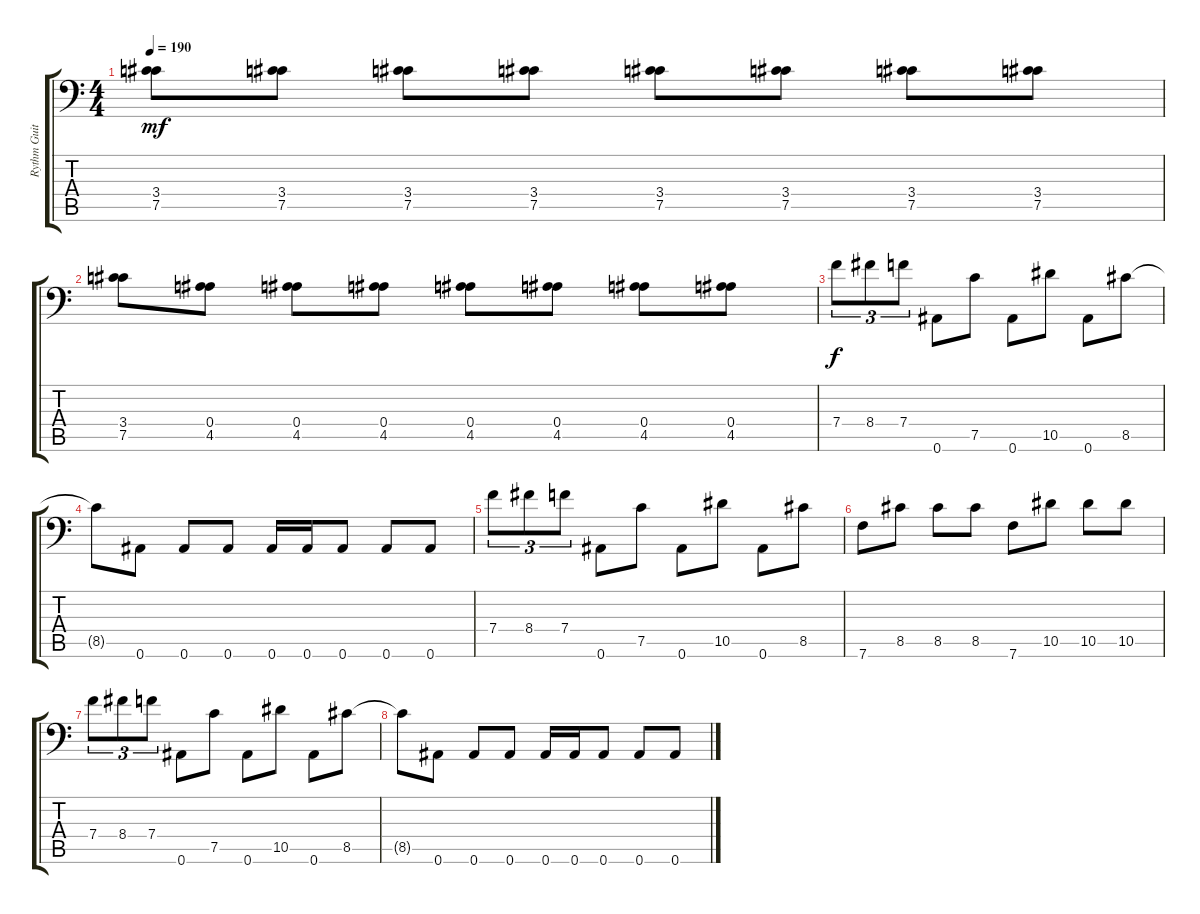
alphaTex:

\track ("Rythm Guitar #1" "Rythm Guit") {instrument distortionguitar}
\staff {score tabs}
\tuning (C4 G3 Eb3 Bb2 F2 Bb1) {hide}
\ts (4 4)
\tempo 190
\clef f4
\ks c
(3.4 7.5).8{dy mf} (3.4 7.5).8 (3.4 7.5).8 (3.4 7.5).8 (3.4 7.5).8 (3.4 7.5).8 (3.4 7.5).8 (3.4 7.5).8 |
(3.4 7.5).8 (0.4 4.5).8 (0.4 4.5).8 (0.4 4.5).8 (0.4 4.5).8 (0.4 4.5).8 (0.4 4.5).8 (0.4 4.5).8 |
7.4.8{tu (3 2) dy f} 8.4.8{tu (3 2)} 7.4.8{tu (3 2)} 0.6.8 7.5.8 0.6.8 10.5.8 0.6.8 8.5.8 |
8.5{t}.8 0.6.8 0.6.8 0.6.8 0.6.16 0.6.16 0.6.8 0.6.8 0.6.8 |
7.4.8{tu (3 2)} 8.4.8{tu (3 2)} 7.4.8{tu (3 2)} 0.6.8 7.5.8 0.6.8 10.5.8 0.6.8 8.5.8 |
7.6.8 8.5.8 8.5.8 8.5.8 7.6.8 10.5.8 10.5.8 10.5.8 |
7.4.8{tu (3 2)} 8.4.8{tu (3 2)} 7.4.8{tu (3 2)} 0.6.8 7.5.8 0.6.8 10.5.8 0.6.8 8.5.8 |
8.5{t}.8 0.6.8 0.6.8 0.6.8 0.6.16 0.6.16 0.6.8 0.6.8 0.6.8
